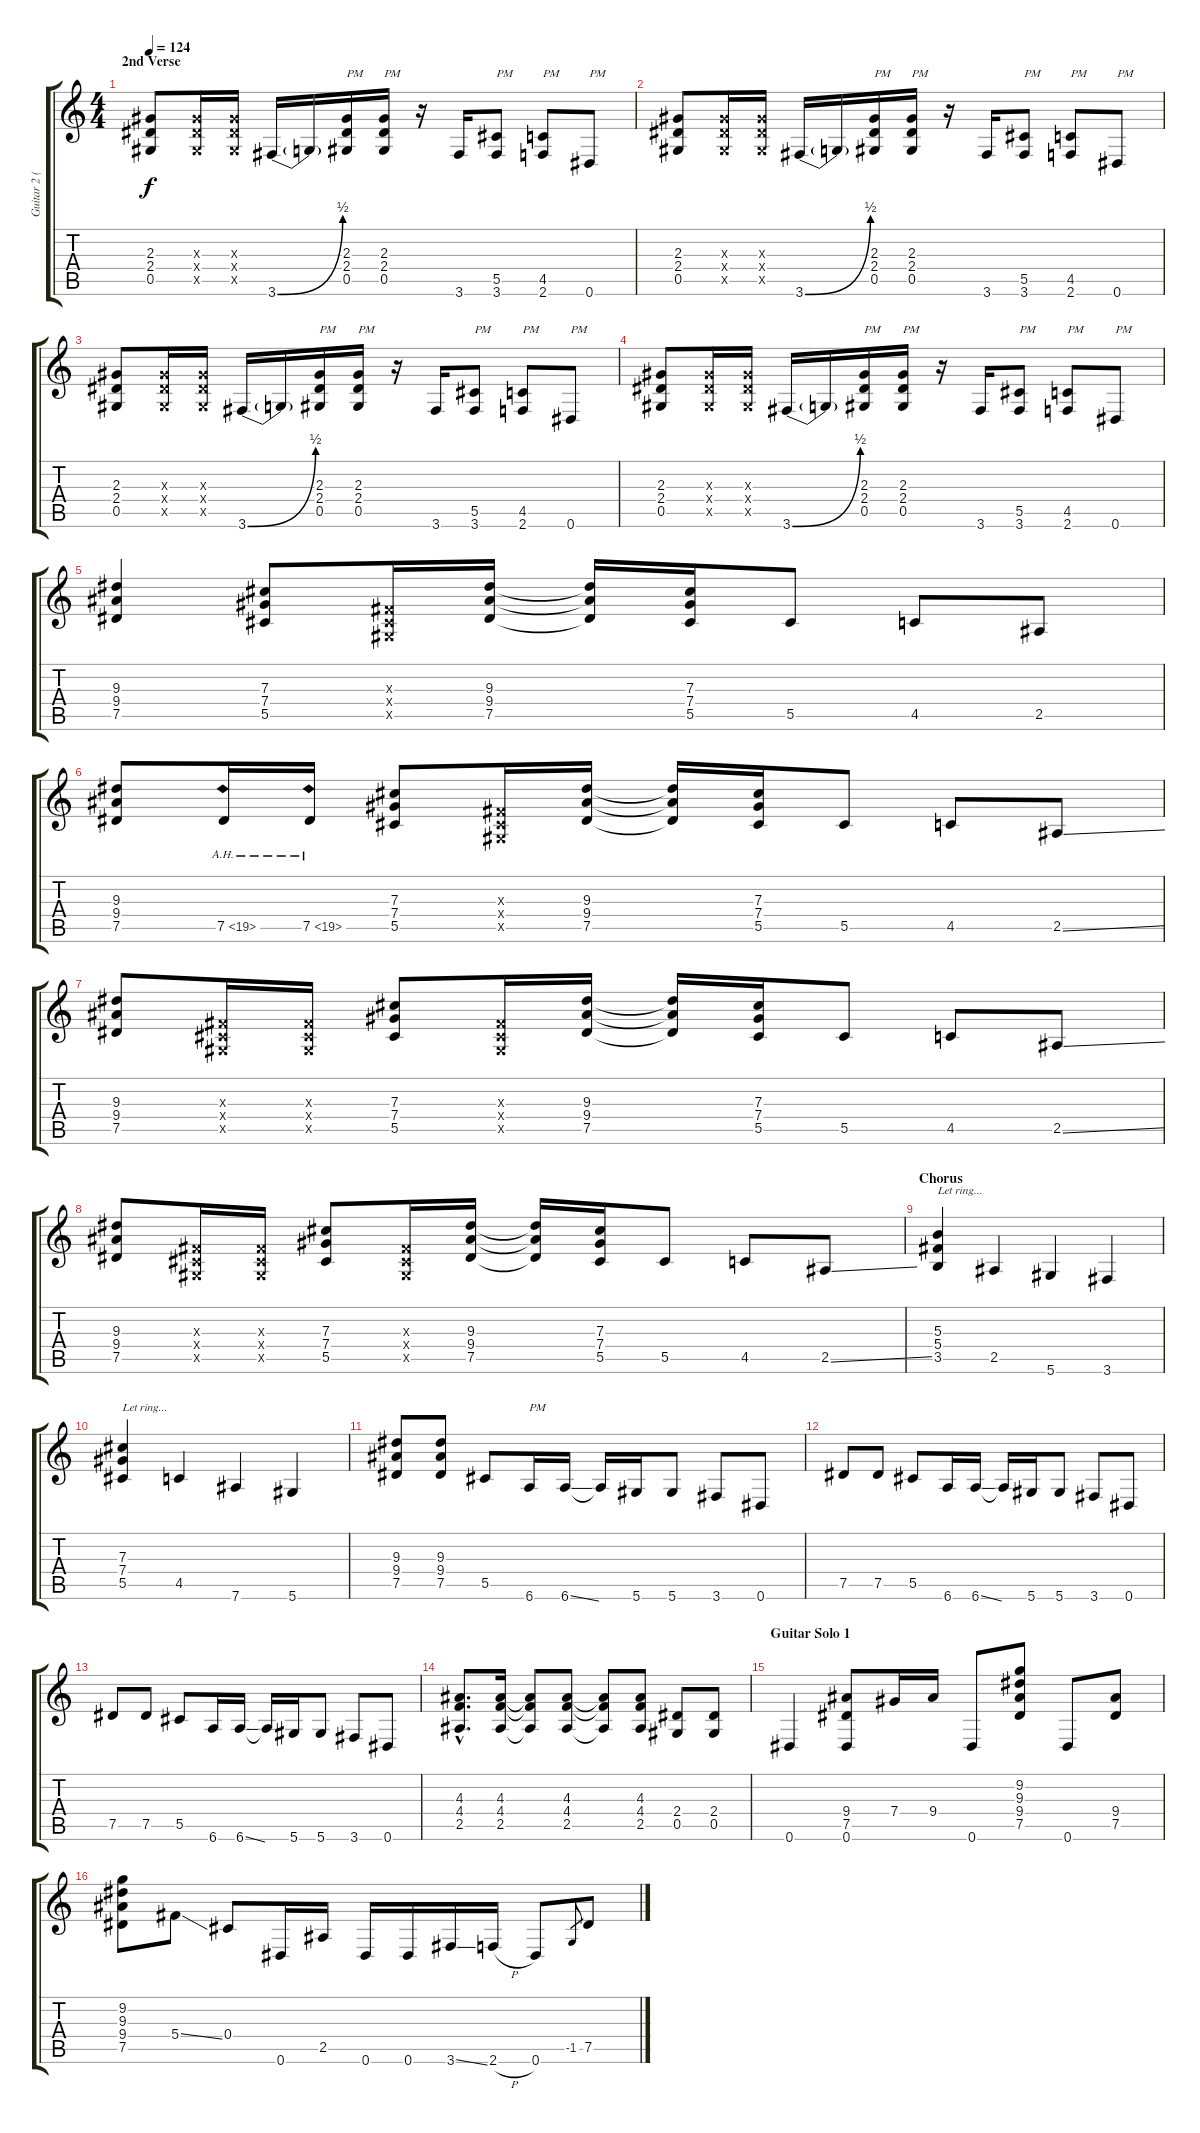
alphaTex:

\track ("Guitar 2 (Izzy)" "Guitar 2 (") {instrument overdrivenguitar}
\staff {score tabs}
\tuning (Eb4 Bb3 Gb3 Db3 Ab2 Eb2) {hide}
\ts (4 4)
\section ("" "2nd Verse")
\tempo 124
\clef g2
\ks c
(2.3 2.4 0.5).8{dy f} (2.3{x} 2.4{x} 0.5{x}).16 (2.3{x} 2.4{x} 0.5{x}).16 3.6{be (bend 0 0 60 2)}.16 3.6{t}.16 (2.3 2.4 0.5).16{txt "PM"} (2.3 2.4 0.5).16{txt "PM"} r.16 3.6.16 (5.5 3.6).8{txt "PM"} (4.5 2.6).8{txt "PM"} 0.6.8{txt "PM"} |
(2.3 2.4 0.5).8 (2.3{x} 2.4{x} 0.5{x}).16 (2.3{x} 2.4{x} 0.5{x}).16 3.6{be (bend 0 0 60 2)}.16 3.6{t}.16 (2.3 2.4 0.5).16{txt "PM"} (2.3 2.4 0.5).16{txt "PM"} r.16 3.6.16 (5.5 3.6).8{txt "PM"} (4.5 2.6).8{txt "PM"} 0.6.8{txt "PM"} |
(2.3 2.4 0.5).8 (2.3{x} 2.4{x} 0.5{x}).16 (2.3{x} 2.4{x} 0.5{x}).16 3.6{be (bend 0 0 60 2)}.16 3.6{t}.16 (2.3 2.4 0.5).16{txt "PM"} (2.3 2.4 0.5).16{txt "PM"} r.16 3.6.16 (5.5 3.6).8{txt "PM"} (4.5 2.6).8{txt "PM"} 0.6.8{txt "PM"} |
(2.3 2.4 0.5).8 (2.3{x} 2.4{x} 0.5{x}).16 (2.3{x} 2.4{x} 0.5{x}).16 3.6{be (bend 0 0 60 2)}.16 3.6{t}.16 (2.3 2.4 0.5).16{txt "PM"} (2.3 2.4 0.5).16{txt "PM"} r.16 3.6.16 (5.5 3.6).8{txt "PM"} (4.5 2.6).8{txt "PM"} 0.6.8{txt "PM"} |
(9.3 9.4 7.5).4 (7.3 7.4 5.5).8 (0.3{x} 0.4{x} 0.5{x}).16 (9.3 9.4 7.5).16 (9.3{t} 9.4{t} 7.5{t}).16 (7.3 7.4 5.5).16 5.5.8 4.5.8 2.5.8 |
(9.3 9.4 7.5).8 7.5{ah 12}.16 7.5{ah 12}.16 (7.3 7.4 5.5).8 (0.3{x} 0.4{x} 0.5{x}).16 (9.3 9.4 7.5).16 (9.3{t} 9.4{t} 7.5{t}).16 (7.3 7.4 5.5).16 5.5.8 4.5.8 2.5{ss}.8 |
(9.3 9.4 7.5).8 (0.3{x} 0.4{x} 0.5{x}).16 (0.3{x} 0.4{x} 0.5{x}).16 (7.3 7.4 5.5).8 (0.3{x} 0.4{x} 0.5{x}).16 (9.3 9.4 7.5).16 (9.3{t} 9.4{t} 7.5{t}).16 (7.3 7.4 5.5).16 5.5.8 4.5.8 2.5{ss}.8 |
(9.3 9.4 7.5).8 (0.3{x} 0.4{x} 0.5{x}).16 (0.3{x} 0.4{x} 0.5{x}).16 (7.3 7.4 5.5).8 (0.3{x} 0.4{x} 0.5{x}).16 (9.3 9.4 7.5).16 (9.3{t} 9.4{t} 7.5{t}).16 (7.3 7.4 5.5).16 5.5.8 4.5.8 2.5{ss}.8 |
\section ("" "Chorus")
(5.3 5.4 3.5).4{txt "Let ring..."} 2.5.4 5.6.4 3.6.4 |
(7.3 7.4 5.5).4{txt "Let ring..."} 4.5.4 7.6.4 5.6.4 |
(9.3 9.4 7.5).8 (9.3 9.4 7.5).8 5.5.8 6.6.16{txt "PM"} 6.6{ss}.16 6.6{t}.16 5.6.16 5.6.8 3.6.8 0.6.8 |
7.5.8 7.5.8 5.5.8 6.6.16 6.6{ss}.16 6.6{t}.16 5.6.16 5.6.8 3.6.8 0.6.8 |
7.5.8 7.5.8 5.5.8 6.6.16 6.6{ss}.16 6.6{t}.16 5.6.16 5.6.8 3.6.8 0.6.8 |
(4.3{hac} 4.4{hac} 2.5{hac}).8{d} (4.3 4.4 2.5).16 (4.3{t} 4.4{t} 2.5{t}).8 (4.3 4.4 2.5).8 (4.3{t} 4.4{t} 2.5{t}).8 (4.3 4.4 2.5).8 (2.4 0.5).8 (2.4 0.5).8 |
\section ("" "Guitar Solo 1")
0.6.4 (9.4 7.5 0.6).8 7.4.16 9.4.16 0.6.8 (9.2 9.3 9.4 7.5).8 0.6.8 (9.4 7.5).8 |
(9.2 9.3 9.4 7.5).8 5.4{ss}.8 0.4.8 0.6.16 2.5.16 0.6.16 0.6.16 3.6{ss}.16 2.6{h}.16 0.6.8 -1.5.8{gr} 7.5.8
